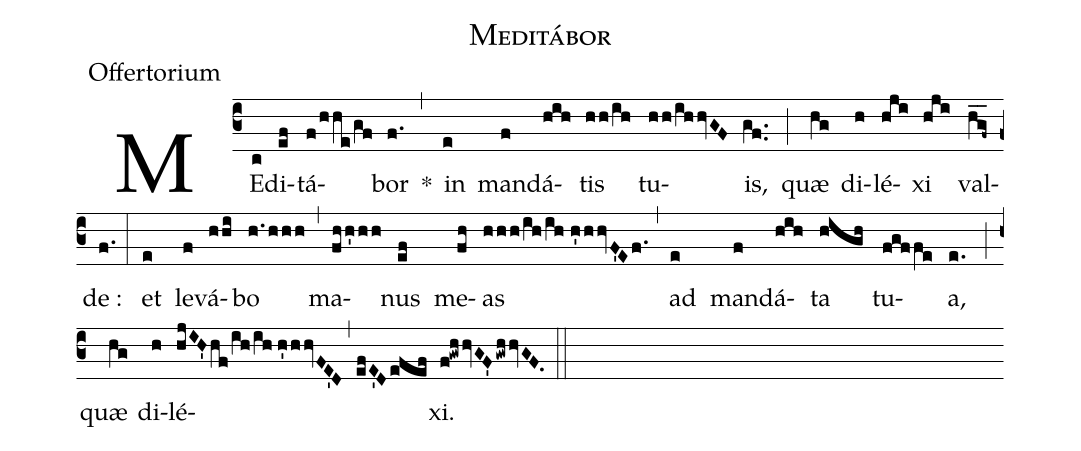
name:Meditábor;
office-part:Offertorium;
%%
(c3) ME(c)di(ef)tá(f!/hhe!/gf)bor(f.) *(,)
in(e) man(f)dá(hih)tis(hh!/ih) tu(hh!/ihhvGF)is,(gf..) (;)
quæ(hg) di(h)lé(hji)xi(hji) val(hg__f~)de :(f.) (:)
et(e) le(f)vá(hhi)bo(h.hhh) (,)
ma(fhh'hh)nus(ef) me(fh)as(hhh!/ih!/ih//h'hhvF'Ef.) (,)
ad(e) man(f)dá(hih)ta(high) tu(fgffe)a,(e.) (;)
quæ(hg) di(h)lé(hjIH'hf!/ih!/ih//h'hhvFE'D,efE'Defef)xi.(f!gwhhvGF'gwhhvGF.) (::)
